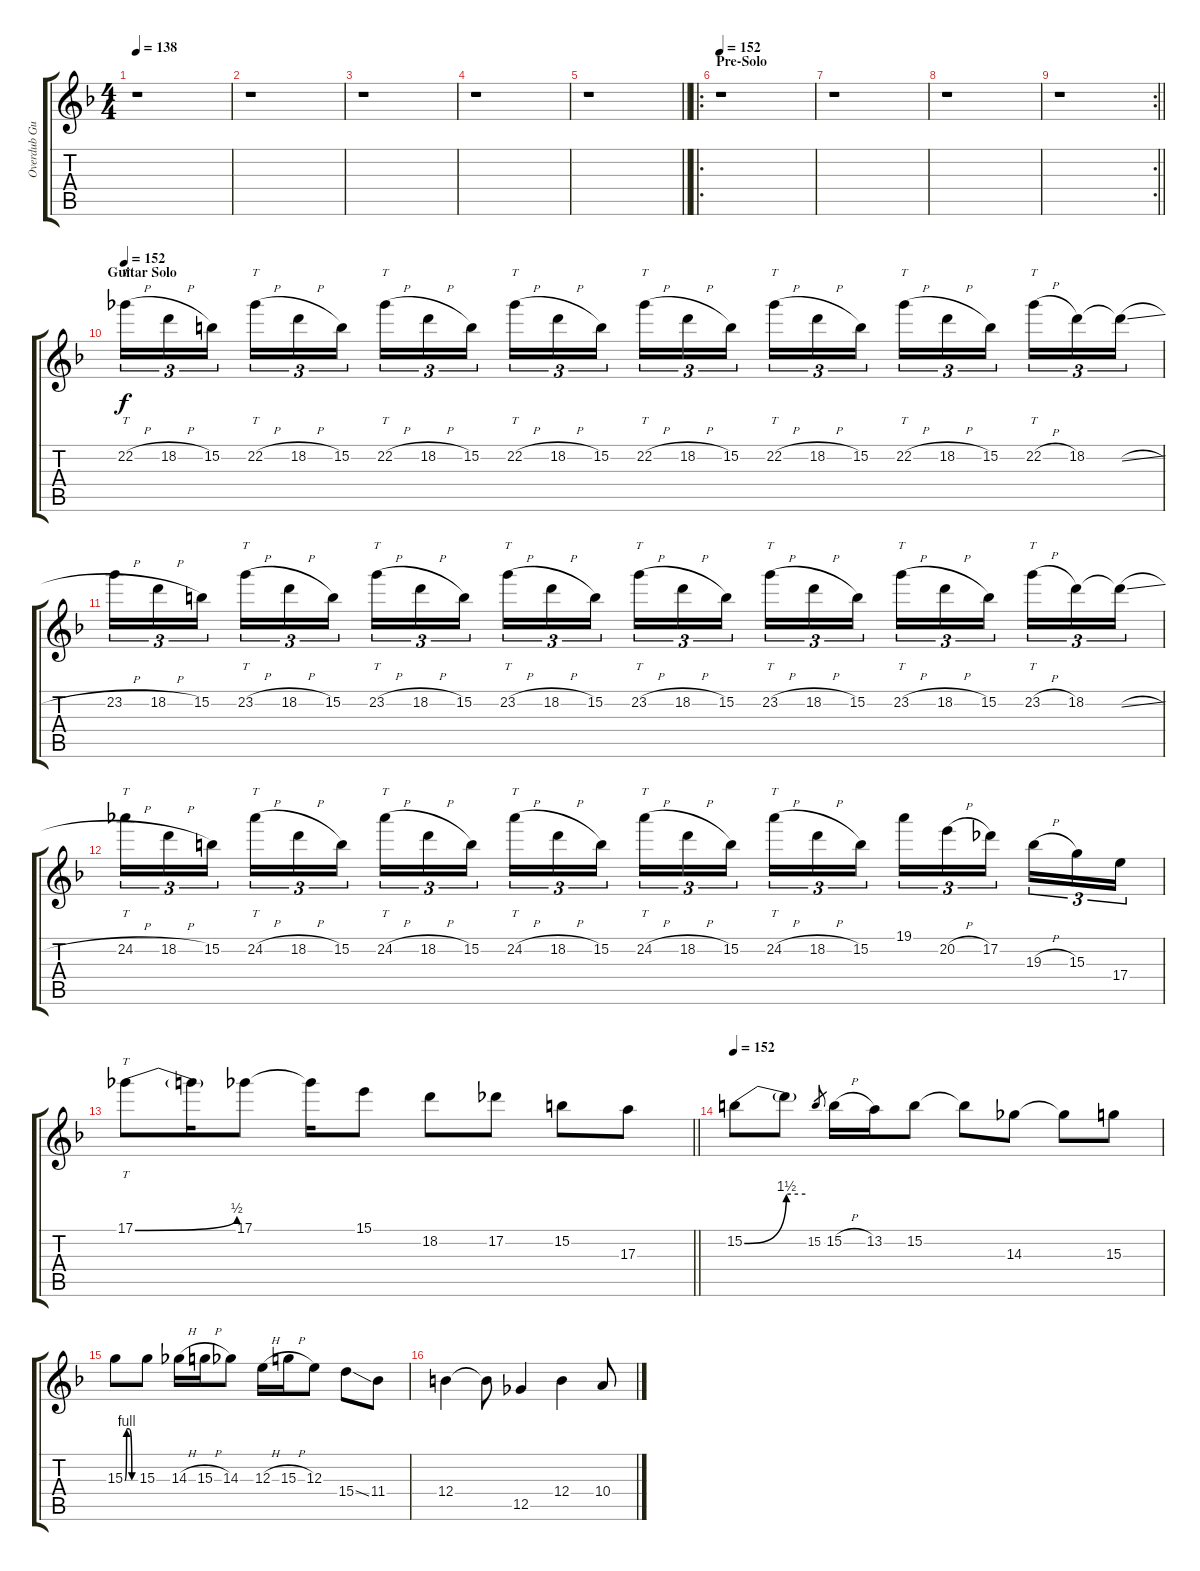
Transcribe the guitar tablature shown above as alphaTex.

\track ("Overdub Guitar 1" "Overdub Gu") {instrument distortionguitar}
\staff {score tabs}
\tuning (Db4 Ab3 E3 B2 Gb2 B1) {hide}
\ts (4 4)
\tempo 138
\clef g2
\ks f
r.1{dy ppp} |
r.1 |
r.1 |
r.1 |
\barLineRight lightlight
r.1 |
\ro
\section ("" "Pre-Solo")
\tempo 152
r.1 |
r.1 |
r.1 |
\rc 2
\barLineRight lightlight
r.1 |
\section ("" "Guitar Solo")
\tempo 152
22.2{h}.16{tt tu (3 2) dy f} 18.2{h}.16{tu (3 2)} 15.2.16{tu (3 2) beam splitsecondary} 22.2{h}.16{tt tu (3 2)} 18.2{h}.16{tu (3 2)} 15.2.16{tu (3 2)} 22.2{h}.16{tt tu (3 2)} 18.2{h}.16{tu (3 2)} 15.2.16{tu (3 2) beam splitsecondary} 22.2{h}.16{tt tu (3 2)} 18.2{h}.16{tu (3 2)} 15.2.16{tu (3 2)} 22.2{h}.16{tt tu (3 2)} 18.2{h}.16{tu (3 2)} 15.2.16{tu (3 2) beam splitsecondary} 22.2{h}.16{tt tu (3 2)} 18.2{h}.16{tu (3 2)} 15.2.16{tu (3 2)} 22.2{h}.16{tt tu (3 2)} 18.2{h}.16{tu (3 2)} 15.2.16{tu (3 2) beam splitsecondary} 22.2{h}.16{tt tu (3 2)} 18.2.16{tu (3 2)} 18.2{sl t}.16{tu (3 2)} |
23.2{h}.16{tu (3 2)} 18.2{h}.16{tu (3 2)} 15.2.16{tu (3 2) beam splitsecondary} 23.2{h}.16{tt tu (3 2)} 18.2{h}.16{tu (3 2)} 15.2.16{tu (3 2)} 23.2{h}.16{tt tu (3 2)} 18.2{h}.16{tu (3 2)} 15.2.16{tu (3 2) beam splitsecondary} 23.2{h}.16{tt tu (3 2)} 18.2{h}.16{tu (3 2)} 15.2.16{tu (3 2)} 23.2{h}.16{tt tu (3 2)} 18.2{h}.16{tu (3 2)} 15.2.16{tu (3 2) beam splitsecondary} 23.2{h}.16{tt tu (3 2)} 18.2{h}.16{tu (3 2)} 15.2.16{tu (3 2)} 23.2{h}.16{tt tu (3 2)} 18.2{h}.16{tu (3 2)} 15.2.16{tu (3 2) beam splitsecondary} 23.2{h}.16{tt tu (3 2)} 18.2.16{tu (3 2)} 18.2{sl t}.16{tu (3 2)} |
24.2{h}.16{tt tu (3 2)} 18.2{h}.16{tu (3 2)} 15.2.16{tu (3 2) beam splitsecondary} 24.2{h}.16{tt tu (3 2)} 18.2{h}.16{tu (3 2)} 15.2.16{tu (3 2)} 24.2{h}.16{tt tu (3 2)} 18.2{h}.16{tu (3 2)} 15.2.16{tu (3 2) beam splitsecondary} 24.2{h}.16{tt tu (3 2)} 18.2{h}.16{tu (3 2)} 15.2.16{tu (3 2)} 24.2{h}.16{tt tu (3 2)} 18.2{h}.16{tu (3 2)} 15.2.16{tu (3 2) beam splitsecondary} 24.2{h}.16{tt tu (3 2)} 18.2{h}.16{tu (3 2)} 15.2.16{tu (3 2)} 19.1.16{tu (3 2)} 20.2{h}.16{tu (3 2)} 17.2.16{tu (3 2) beam splitsecondary} 19.3{h}.16{tu (3 2)} 15.3.16{tu (3 2)} 17.4.16{tu (3 2)} |
\barLineRight lightlight
17.1{be (bend 0 0 60 2)}.8{tt} 17.1{t}.16 17.1.8 17.1{t}.16 15.1.8 18.2.8 17.2.8 15.2.8 17.3.8 |
\tempo 152
15.2{be (bend 0 0 60 6)}.8 15.2{be (hold 0 6 60 6) t}.8 15.2.8{gr} 15.2{h}.16 13.2.16 15.2.8 15.2{t}.8 14.3.8 14.3{t}.8 15.3.8 |
15.3{be (custom 0 0 10 4 25 4 40 0 60 0)}.8 15.3.8 14.3{h}.16 15.3{h}.16 14.3.8 12.3{h}.16 15.3{h}.16 12.3.8 15.4{ss}.8 11.4.8 |
12.4.4 12.4{t}.8 12.5.4 12.4.4 10.4.8
